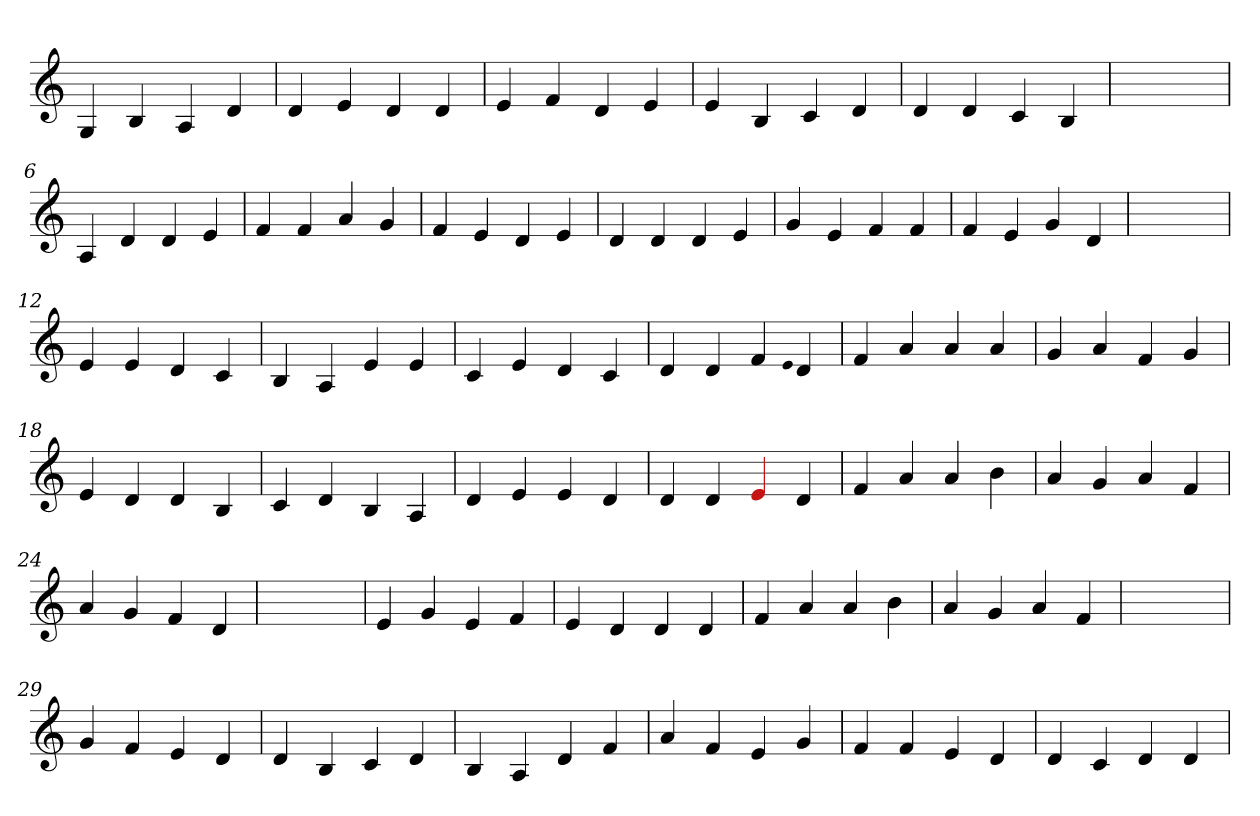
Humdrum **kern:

**kern
*part1
*staff1
*clefG2
=1
4G
4B
4A
4d
=2
4d
4e
4d
4d
=3
4e
4f
4d
4e
=4
4e
4B
4c
4d
=5
4d
4d
4c
4B
=6
1ryy
=6
4A
4d
4d
4e
=7
4f
4f
4a
4g
=8
4f
4e
4d
4e
=9
4d
4d
4d
4e
=10
4g
4e
4f
4f
=11
4f
4e
4g
4d
=12
1ryy
=12
4e
4e
4d
4c
=13
4B
4A
4e
4e
=14
4c
4e
4d
4c
=15
4d
4d
4f
qqe
4d
=16
4f
4a
4a
4a
=17
4g
4a
4f
4g
=18
4e
4d
4d
4B
=19
4c
4d
4B
4A
=20
4d
4e
4e
4d
=21
4d
4d
4Re
4d
=22
4f
4a
4a
4b
=23
4a
4g
4a
4f
=24
4a
4g
4f
4d
=25
1ryy
=25
4e
4g
4e
4f
=26
4e
4d
4d
4d
=27
4f
4a
4a
4b
=28
4a
4g
4a
4f
=29
1ryy
=29
4g
4f
4e
4d
=30
4d
4B
4c
4d
=31
4B
4A
4d
4f
=32
4a
4f
4e
4g
=33
4f
4f
4e
4d
=34
4d
4c
4d
4d
=
*-
